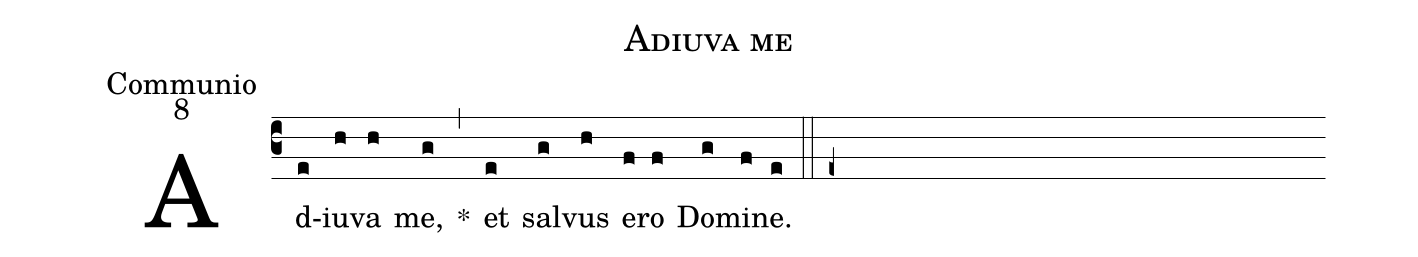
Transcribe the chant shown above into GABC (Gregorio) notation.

name:Adiuva me;
office-part:Communio;
mode:8;
%%
(c3)Ad(e)iu(h)va(h) me,(g) *(,) et(e) sal(g)vus(h) e(f)ro(f) Do(g)mi(f)ne.(e) (:: Ze+)
